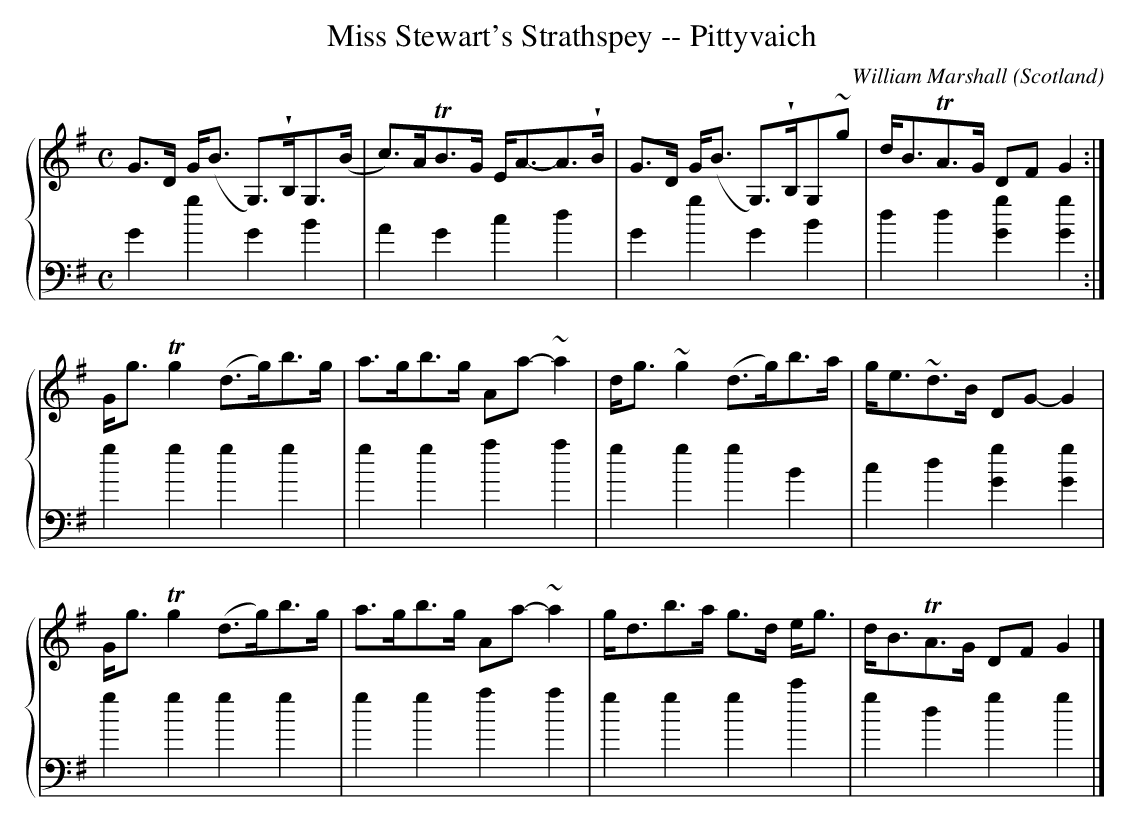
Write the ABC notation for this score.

X:1
T:Miss Stewart's Strathspey -- Pittyvaich
C:William Marshall
L:1/8
M:C
O:Scotland
K:G
%%staves {1 2}
V:1
G>D G<(B G,)>!wedge!B,G,>(B | c)>A!trill!B>G E<A-A>!wedge!B | \
G>D G<(B G,)>!wedge!B,G,~g | d<B!trill!A>G DF G2 :|
G<g !trill!g2 (d>g)b>g | a>gb>g Aa- ~a2 | \
d<g ~g2 (d>g)b>a | g<e~d>B DG- G2 |
G<g !trill!g2 (d>g)b>g | a>gb>g Aa- ~a2 | \
g<db>a g>d e<g | d<B!trill!A>G DF G2 |]
V:2 clef=bass
L:1/4
GgGB | AGcd | GgGB | dd[Gg][Gg] :| \
gggg | ggaa | gggB | cd[Gg][Gg] | gggg | ggaa | gggc' | gdgg |]
